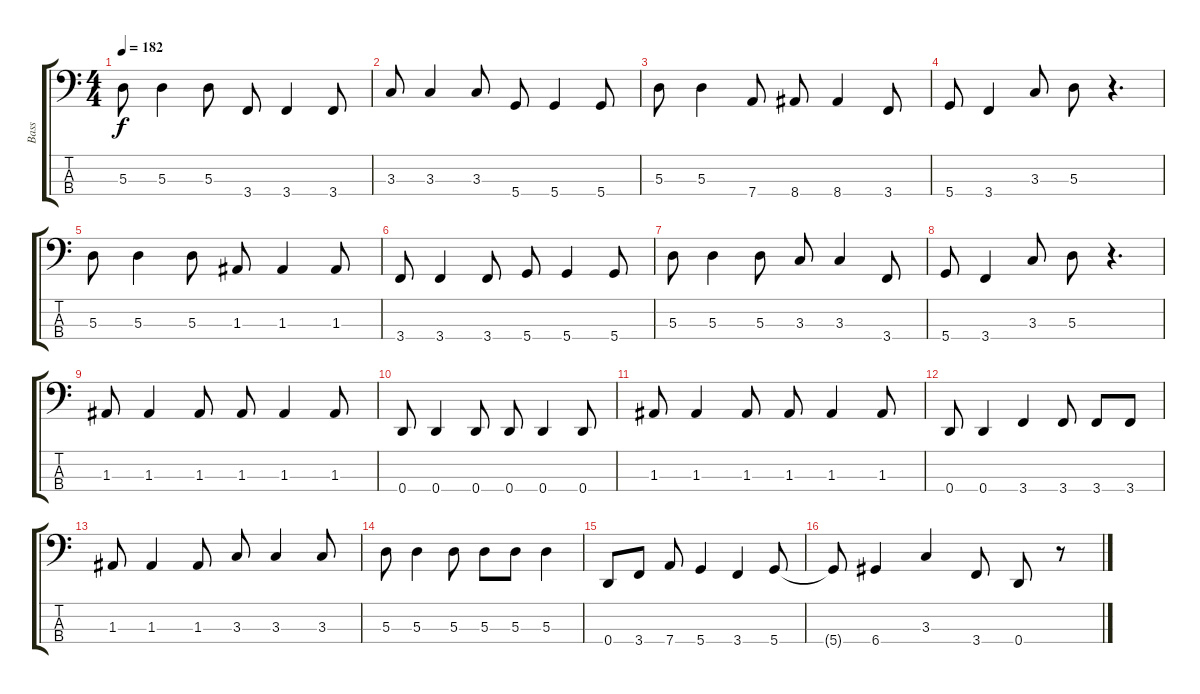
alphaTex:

\track ("Bass" "Bass") {instrument electricbassfinger}
\staff {score tabs}
\tuning (G2 D2 A1 D1) {hide}
\ts (4 4)
\tempo 182
\clef f4
\ks c
5.3.8{dy f} 5.3.4 5.3.8 3.4.8 3.4.4 3.4.8 |
3.3.8 3.3.4 3.3.8 5.4.8 5.4.4 5.4.8 |
5.3.8 5.3.4 7.4.8 8.4.8 8.4.4 3.4.8 |
5.4.8 3.4.4 3.3.8 5.3.8 r.4{d} |
5.3.8 5.3.4 5.3.8 1.3.8 1.3.4 1.3.8 |
3.4.8 3.4.4 3.4.8 5.4.8 5.4.4 5.4.8 |
5.3.8 5.3.4 5.3.8 3.3.8 3.3.4 3.4.8 |
5.4.8 3.4.4 3.3.8 5.3.8 r.4{d} |
1.3.8 1.3.4 1.3.8 1.3.8 1.3.4 1.3.8 |
0.4.8 0.4.4 0.4.8 0.4.8 0.4.4 0.4.8 |
1.3.8 1.3.4 1.3.8 1.3.8 1.3.4 1.3.8 |
0.4.8 0.4.4 3.4.4 3.4.8 3.4.8 3.4.8 |
1.3.8 1.3.4 1.3.8 3.3.8 3.3.4 3.3.8 |
5.3.8 5.3.4 5.3.8 5.3.8 5.3.8 5.3.4 |
0.4.8 3.4.8 7.4.8 5.4.4 3.4.4 5.4.8 |
5.4{t}.8 6.4.4 3.3.4 3.4.8 0.4.8 r.8
